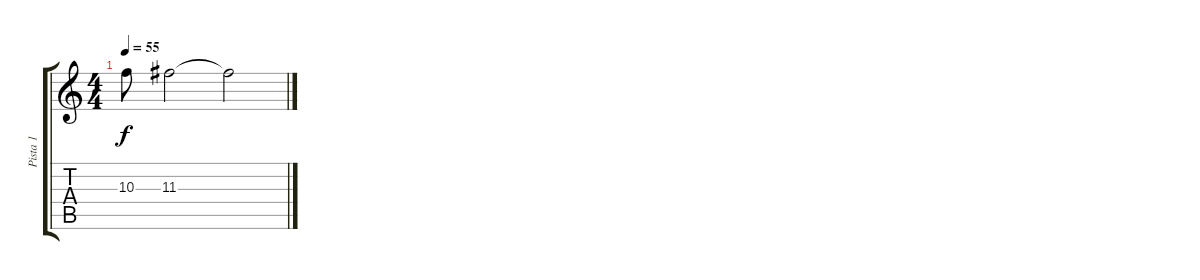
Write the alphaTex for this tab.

\track ("Pista 1" "Pista 1") {instrument acousticguitarsteel}
\staff {score tabs}
\tuning (E4 B3 G3 D3 A2 E2) {hide}
\ts (4 4)
\tempo 55
\clef g2
\ks c
10.3.8{dy f} 11.3.2 11.3{t}.2
